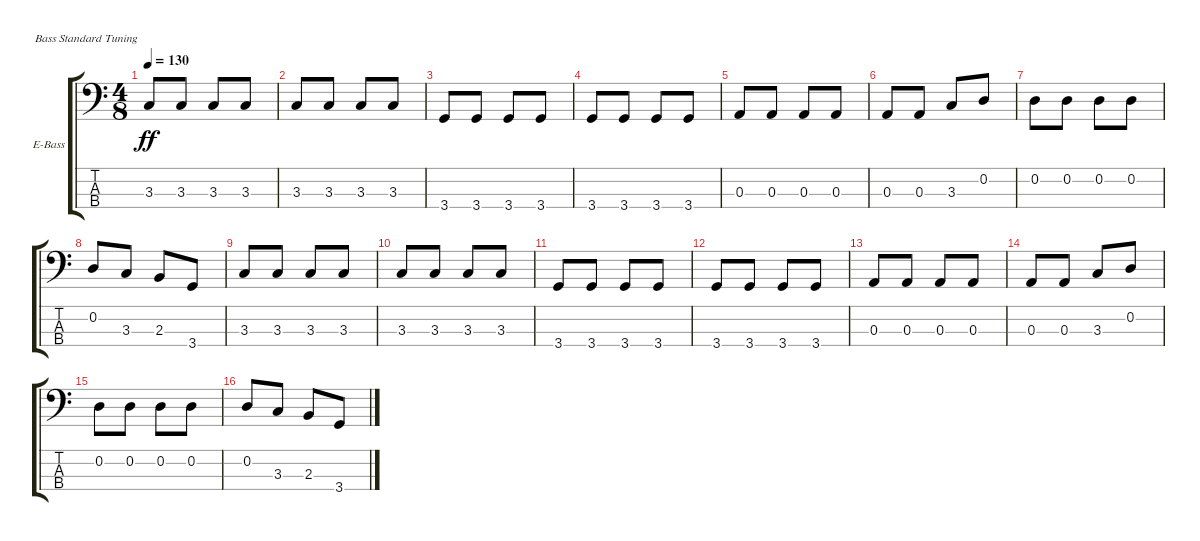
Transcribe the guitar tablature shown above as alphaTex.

\bracketExtendMode groupsimilarinstruments
\firstSystemTrackNameOrientation horizontal
\otherSystemsTrackNameOrientation horizontal
\track ("Бас" "E-Bass") {instrument electricbasspick}
\staff {score tabs}
\tuning (G2 D2 A1 E1)
\ts (4 8)
\tempo 130
\clef f4
\ks c
3.3.8{dy ff} 3.3.8 3.3.8 3.3.8 |
3.3.8 3.3.8 3.3.8 3.3.8 |
3.4.8 3.4.8 3.4.8 3.4.8 |
3.4.8 3.4.8 3.4.8 3.4.8 |
0.3.8 0.3.8 0.3.8 0.3.8 |
0.3.8 0.3.8 3.3.8 0.2.8 |
0.2.8 0.2.8 0.2.8 0.2.8 |
0.2.8 3.3.8 2.3.8 3.4.8 |
3.3.8 3.3.8 3.3.8 3.3.8 |
3.3.8 3.3.8 3.3.8 3.3.8 |
3.4.8 3.4.8 3.4.8 3.4.8 |
3.4.8 3.4.8 3.4.8 3.4.8 |
0.3.8 0.3.8 0.3.8 0.3.8 |
0.3.8 0.3.8 3.3.8 0.2.8 |
0.2.8 0.2.8 0.2.8 0.2.8 |
0.2.8 3.3.8 2.3.8 3.4.8
